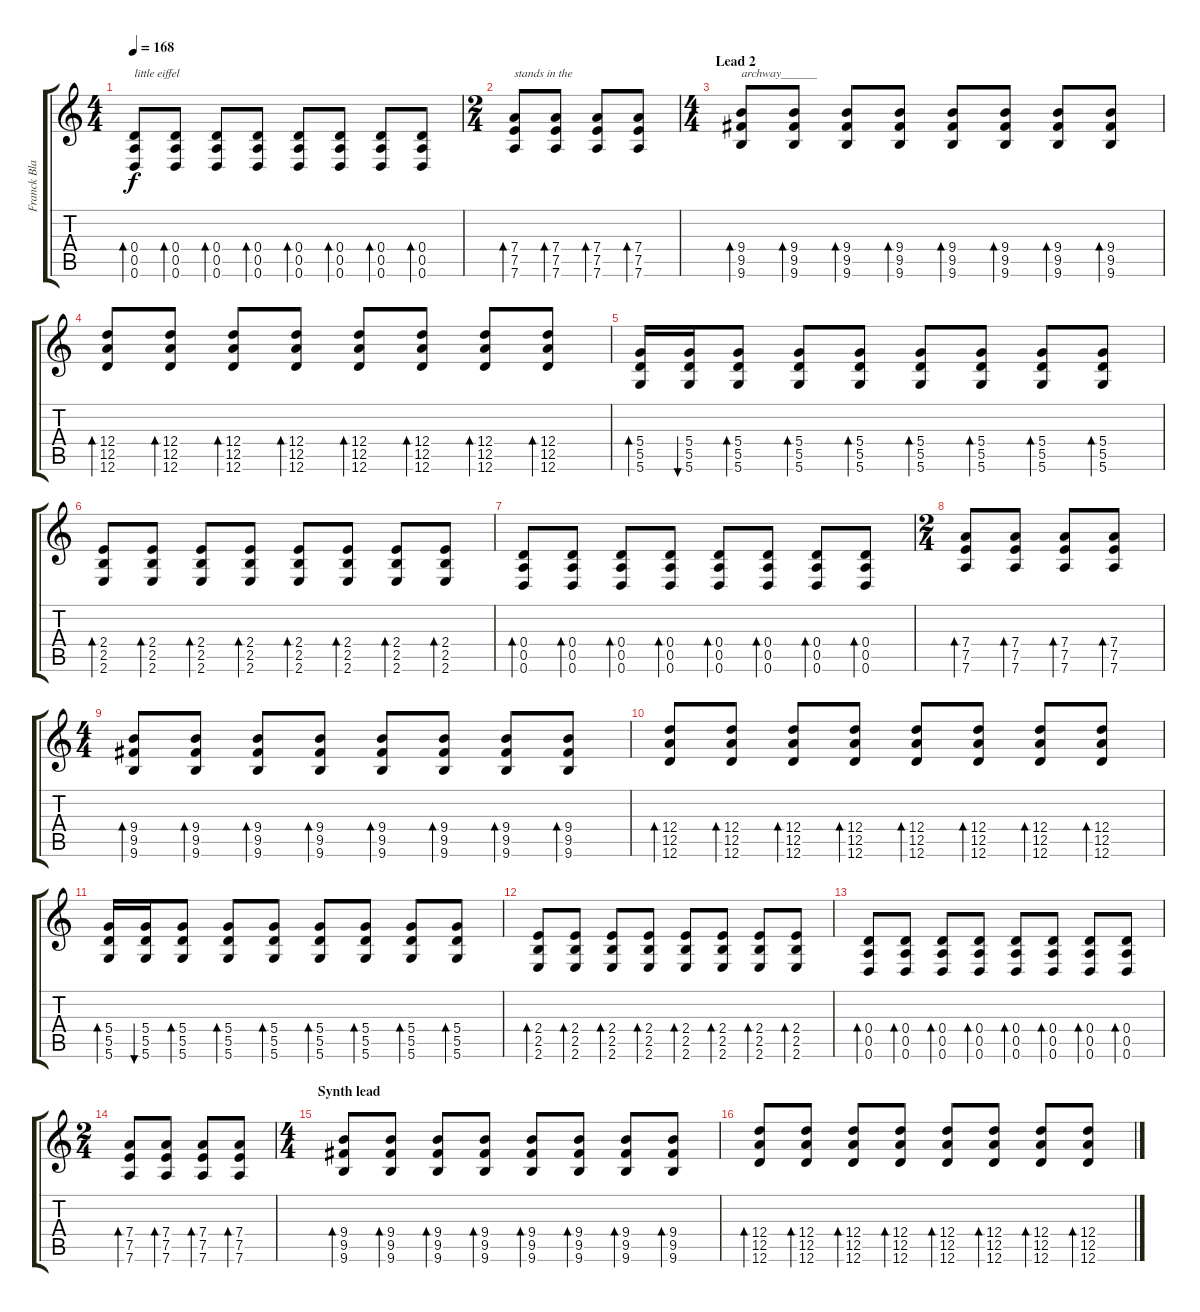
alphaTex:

\track ("Franck Black" "Franck Bla") {instrument distortionguitar}
\staff {score tabs}
\tuning (E4 B3 G3 D3 A2 D2) {hide}
\ts (4 4)
\tempo 168
\clef g2
\ks c
(0.4 0.5 0.6).8{bd 60 txt "little eiffel " dy f} (0.4 0.5 0.6).8{bd 60} (0.4 0.5 0.6).8{bd 60} (0.4 0.5 0.6).8{bd 60} (0.4 0.5 0.6).8{bd 60} (0.4 0.5 0.6).8{bd 60} (0.4 0.5 0.6).8{bd 60} (0.4 0.5 0.6).8{bd 60} |
\ts (2 4)
(7.4 7.5 7.6).8{bd 60 txt "stands in the"} (7.4 7.5 7.6).8{bd 60} (7.4 7.5 7.6).8{bd 60} (7.4 7.5 7.6).8{bd 60} |
\ts (4 4)
\section ("" "Lead 2")
(9.4 9.5 9.6).8{bd 60 txt "archway______"} (9.4 9.5 9.6).8{bd 60} (9.4 9.5 9.6).8{bd 60} (9.4 9.5 9.6).8{bd 60} (9.4 9.5 9.6).8{bd 60} (9.4 9.5 9.6).8{bd 60} (9.4 9.5 9.6).8{bd 60} (9.4 9.5 9.6).8{bd 60} |
(12.4 12.5 12.6).8{bd 60} (12.4 12.5 12.6).8{bd 60} (12.4 12.5 12.6).8{bd 60} (12.4 12.5 12.6).8{bd 60} (12.4 12.5 12.6).8{bd 60} (12.4 12.5 12.6).8{bd 60} (12.4 12.5 12.6).8{bd 60} (12.4 12.5 12.6).8{bd 60} |
(5.4 5.5 5.6).16{bd 60} (5.4 5.5 5.6).16{bu 60} (5.4 5.5 5.6).8{bd 60} (5.4 5.5 5.6).8{bd 60} (5.4 5.5 5.6).8{bd 60} (5.4 5.5 5.6).8{bd 60} (5.4 5.5 5.6).8{bd 60} (5.4 5.5 5.6).8{bd 60} (5.4 5.5 5.6).8{bd 60} |
(2.4 2.5 2.6).8{bd 60} (2.4 2.5 2.6).8{bd 60} (2.4 2.5 2.6).8{bd 60} (2.4 2.5 2.6).8{bd 60} (2.4 2.5 2.6).8{bd 60} (2.4 2.5 2.6).8{bd 60} (2.4 2.5 2.6).8{bd 60} (2.4 2.5 2.6).8{bd 60} |
(0.4 0.5 0.6).8{bd 60} (0.4 0.5 0.6).8{bd 60} (0.4 0.5 0.6).8{bd 60} (0.4 0.5 0.6).8{bd 60} (0.4 0.5 0.6).8{bd 60} (0.4 0.5 0.6).8{bd 60} (0.4 0.5 0.6).8{bd 60} (0.4 0.5 0.6).8{bd 60} |
\ts (2 4)
(7.4 7.5 7.6).8{bd 60} (7.4 7.5 7.6).8{bd 60} (7.4 7.5 7.6).8{bd 60} (7.4 7.5 7.6).8{bd 60} |
\ts (4 4)
(9.4 9.5 9.6).8{bd 60} (9.4 9.5 9.6).8{bd 60} (9.4 9.5 9.6).8{bd 60} (9.4 9.5 9.6).8{bd 60} (9.4 9.5 9.6).8{bd 60} (9.4 9.5 9.6).8{bd 60} (9.4 9.5 9.6).8{bd 60} (9.4 9.5 9.6).8{bd 60} |
(12.4 12.5 12.6).8{bd 60} (12.4 12.5 12.6).8{bd 60} (12.4 12.5 12.6).8{bd 60} (12.4 12.5 12.6).8{bd 60} (12.4 12.5 12.6).8{bd 60} (12.4 12.5 12.6).8{bd 60} (12.4 12.5 12.6).8{bd 60} (12.4 12.5 12.6).8{bd 60} |
(5.4 5.5 5.6).16{bd 60} (5.4 5.5 5.6).16{bu 60} (5.4 5.5 5.6).8{bd 60} (5.4 5.5 5.6).8{bd 60} (5.4 5.5 5.6).8{bd 60} (5.4 5.5 5.6).8{bd 60} (5.4 5.5 5.6).8{bd 60} (5.4 5.5 5.6).8{bd 60} (5.4 5.5 5.6).8{bd 60} |
(2.4 2.5 2.6).8{bd 60} (2.4 2.5 2.6).8{bd 60} (2.4 2.5 2.6).8{bd 60} (2.4 2.5 2.6).8{bd 60} (2.4 2.5 2.6).8{bd 60} (2.4 2.5 2.6).8{bd 60} (2.4 2.5 2.6).8{bd 60} (2.4 2.5 2.6).8{bd 60} |
(0.4 0.5 0.6).8{bd 60} (0.4 0.5 0.6).8{bd 60} (0.4 0.5 0.6).8{bd 60} (0.4 0.5 0.6).8{bd 60} (0.4 0.5 0.6).8{bd 60} (0.4 0.5 0.6).8{bd 60} (0.4 0.5 0.6).8{bd 60} (0.4 0.5 0.6).8{bd 60} |
\ts (2 4)
(7.4 7.5 7.6).8{bd 60} (7.4 7.5 7.6).8{bd 60} (7.4 7.5 7.6).8{bd 60} (7.4 7.5 7.6).8{bd 60} |
\ts (4 4)
\section ("" "Synth lead")
(9.4 9.5 9.6).8{bd 60} (9.4 9.5 9.6).8{bd 60} (9.4 9.5 9.6).8{bd 60} (9.4 9.5 9.6).8{bd 60} (9.4 9.5 9.6).8{bd 60} (9.4 9.5 9.6).8{bd 60} (9.4 9.5 9.6).8{bd 60} (9.4 9.5 9.6).8{bd 60} |
(12.4 12.5 12.6).8{bd 60} (12.4 12.5 12.6).8{bd 60} (12.4 12.5 12.6).8{bd 60} (12.4 12.5 12.6).8{bd 60} (12.4 12.5 12.6).8{bd 60} (12.4 12.5 12.6).8{bd 60} (12.4 12.5 12.6).8{bd 60} (12.4 12.5 12.6).8{bd 60}
